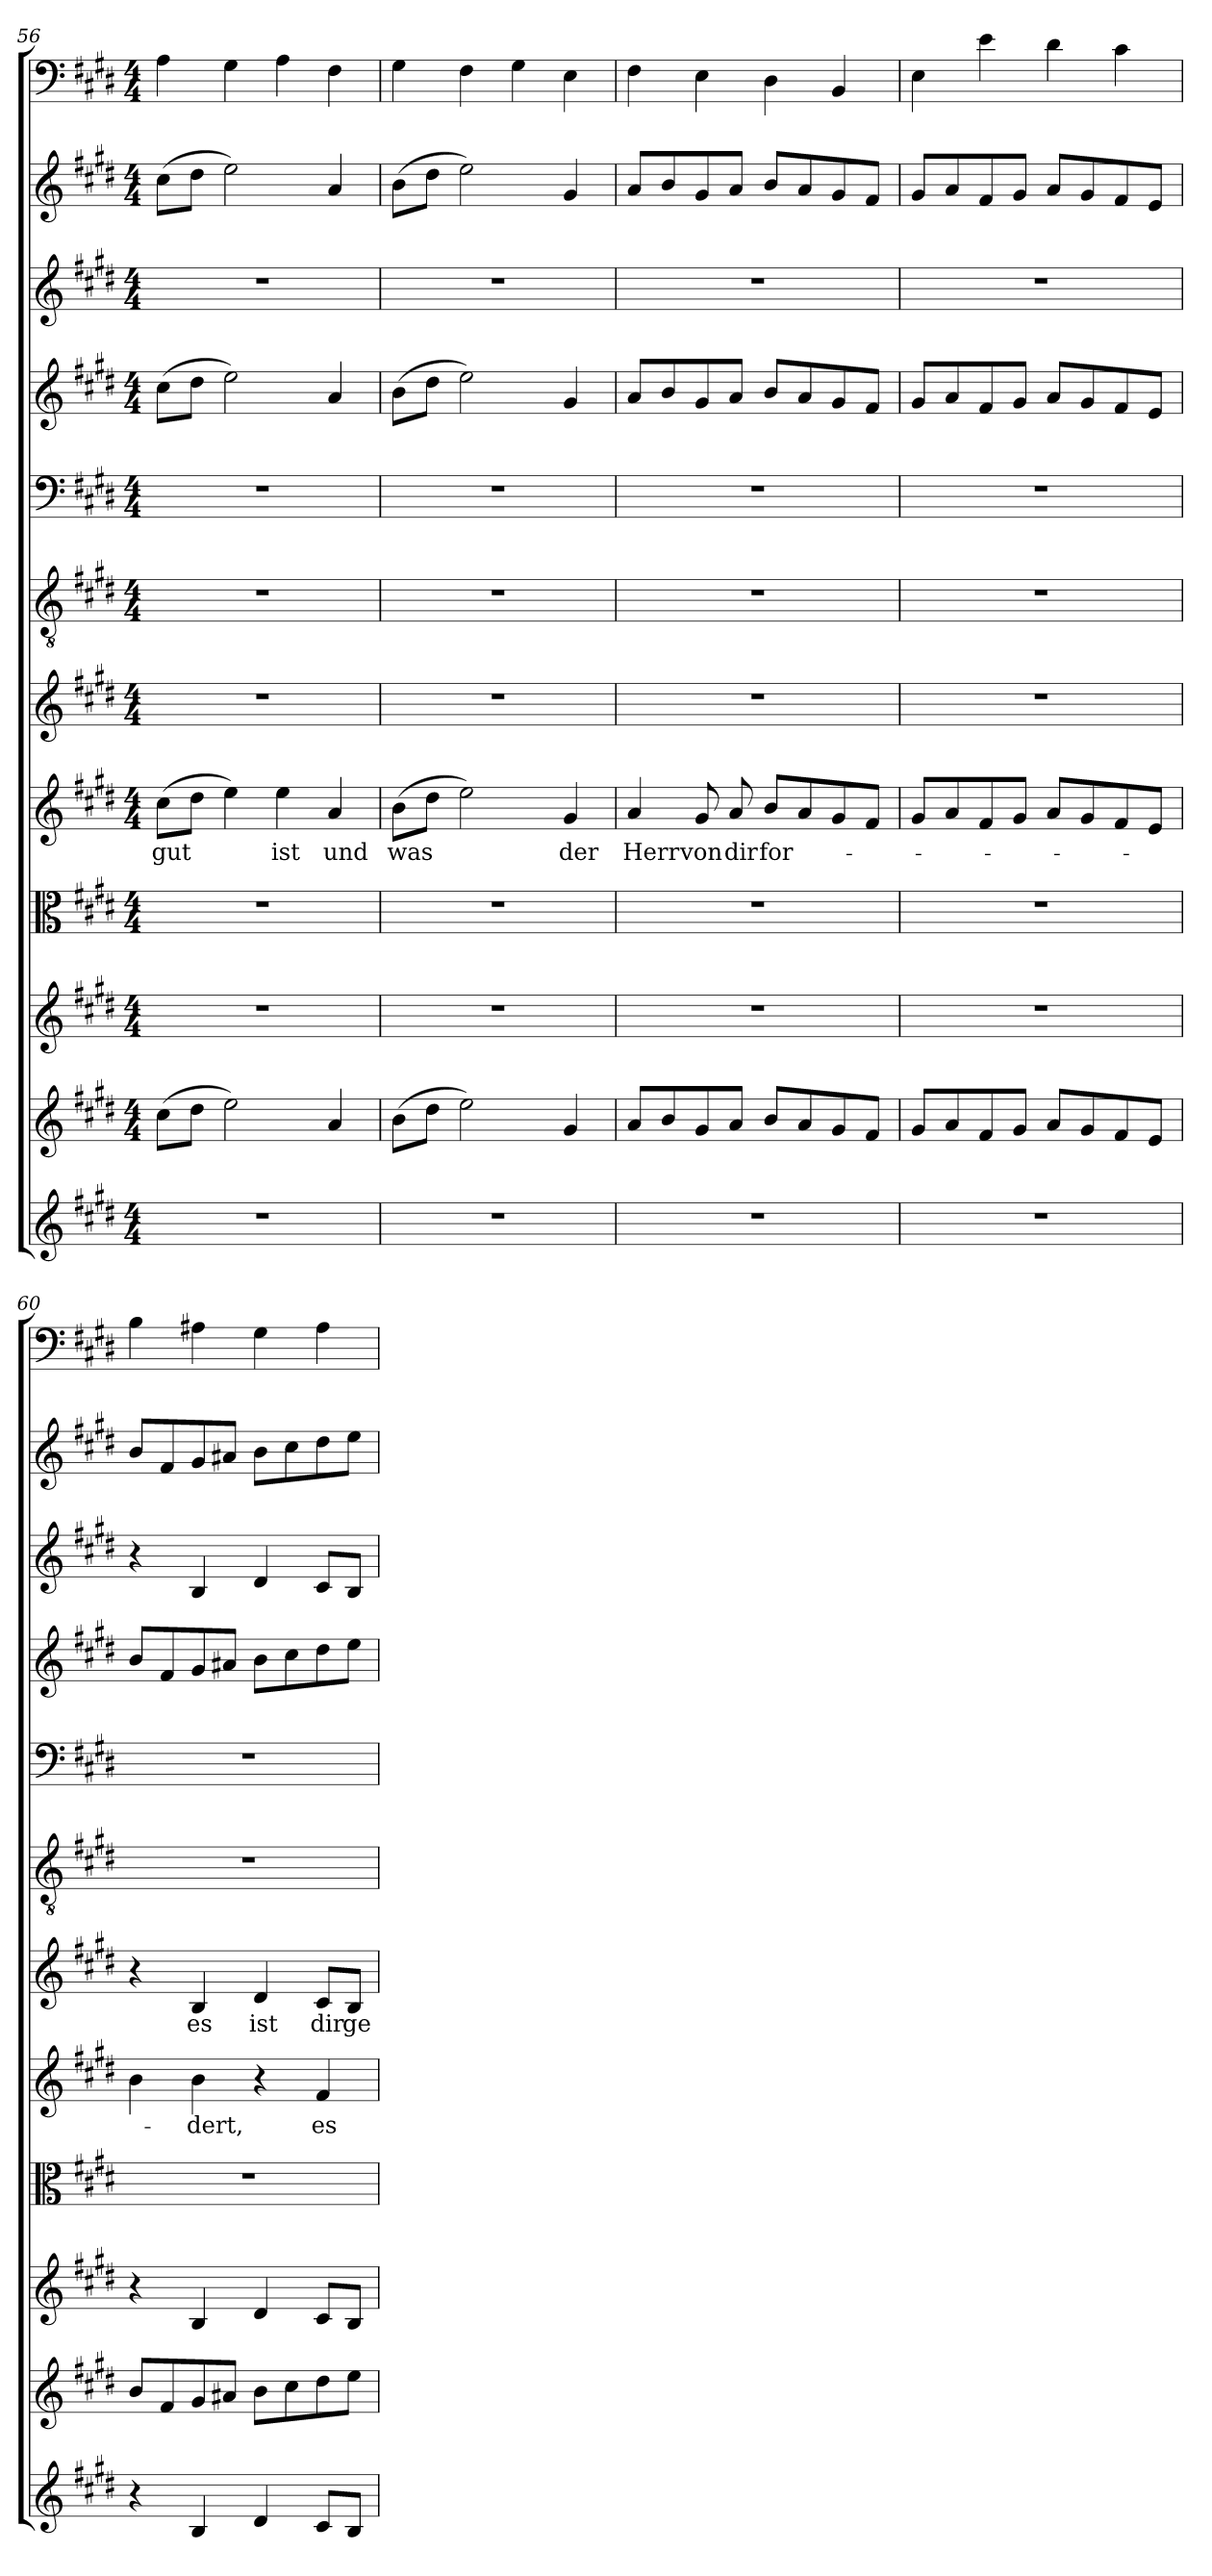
**kern	**kern	**kern	**kern	**kern	**text	**kern	**text	**kern	**kern	**kern	**kern	**kern	**kern
*part12	*part11	*part10	*part9	*part8	*part8	*part7	*part7	*part6	*part5	*part4	*part3	*part2	*part1
*staff12	*staff11	*staff10	*staff9	*staff8	*staff8	*staff7	*staff7	*staff6	*staff5	*staff4	*staff3	*staff2	*staff1
*clefG2	*clefG2	*clefG2	*clefC3	*clefG2	*	*clefG2	*	*clefGv2	*clefF4	*clefG2	*clefG2	*clefG2	*clefF4
*k[f#c#g#d#]	*k[f#c#g#d#]	*k[f#c#g#d#]	*k[f#c#g#d#]	*k[f#c#g#d#]	*	*k[f#c#g#d#]	*	*k[f#c#g#d#]	*k[f#c#g#d#]	*k[f#c#g#d#]	*k[f#c#g#d#]	*k[f#c#g#d#]	*k[f#c#g#d#]
*E:	*E:	*E:	*E:	*E:	*	*E:	*	*E:	*E:	*E:	*E:	*E:	*E:
*M4/4	*M4/4	*M4/4	*M4/4	*M4/4	*	*M4/4	*	*M4/4	*M4/4	*M4/4	*M4/4	*M4/4	*M4/4
=56	=56	=56	=56	=56	=56	=56	=56	=56	=56	=56	=56	=56	=56
1r	(8cc#\L	1r	1r	(8cc#\L	gut	1r	.	1r	1r	(8cc#\L	1r	(8cc#\L	4A\
.	8dd#\J	.	.	8dd#\J	.	.	.	.	.	8dd#\J	.	8dd#\J	.
.	2ee\)	.	.	4ee\)	.	.	.	.	.	2ee\)	.	2ee\)	4G#\
.	.	.	.	4ee\	ist	.	.	.	.	.	.	.	4A\
.	4a/	.	.	4a/	und	.	.	.	.	4a/	.	4a/	4F#\
=57	=57	=57	=57	=57	=57	=57	=57	=57	=57	=57	=57	=57	=57
1r	(8b\L	1r	1r	(8b\L	was	1r	.	1r	1r	(8b\L	1r	(8b\L	4G#\
.	8dd#\J	.	.	8dd#\J	.	.	.	.	.	8dd#\J	.	8dd#\J	.
.	2ee\)	.	.	2ee\)	.	.	.	.	.	2ee\)	.	2ee\)	4F#\
.	.	.	.	.	.	.	.	.	.	.	.	.	4G#\
.	4g#/	.	.	4g#/	der	.	.	.	.	4g#/	.	4g#/	4E\
=58	=58	=58	=58	=58	=58	=58	=58	=58	=58	=58	=58	=58	=58
1r	8a/L	1r	1r	4a/	Herr	1r	.	1r	1r	8a/L	1r	8a/L	4F#\
.	8b/	.	.	.	.	.	.	.	.	8b/	.	8b/	.
.	8g#/	.	.	8g#/	von	.	.	.	.	8g#/	.	8g#/	4E\
.	8a/J	.	.	8a/	dir	.	.	.	.	8a/J	.	8a/J	.
.	8b/L	.	.	8b/L	for-	.	.	.	.	8b/L	.	8b/L	4D#\
.	8a/	.	.	8a/	.	.	.	.	.	8a/	.	8a/	.
.	8g#/	.	.	8g#/	.	.	.	.	.	8g#/	.	8g#/	4BB/
.	8f#/J	.	.	8f#/J	.	.	.	.	.	8f#/J	.	8f#/J	.
=59	=59	=59	=59	=59	=59	=59	=59	=59	=59	=59	=59	=59	=59
1r	8g#/L	1r	1r	8g#/L	.	1r	.	1r	1r	8g#/L	1r	8g#/L	4E\
.	8a/	.	.	8a/	.	.	.	.	.	8a/	.	8a/	.
.	8f#/	.	.	8f#/	.	.	.	.	.	8f#/	.	8f#/	4e\
.	8g#/J	.	.	8g#/J	.	.	.	.	.	8g#/J	.	8g#/J	.
.	8a/L	.	.	8a/L	.	.	.	.	.	8a/L	.	8a/L	4d#\
.	8g#/	.	.	8g#/	.	.	.	.	.	8g#/	.	8g#/	.
.	8f#/	.	.	8f#/	.	.	.	.	.	8f#/	.	8f#/	4c#\
.	8e/J	.	.	8e/J	.	.	.	.	.	8e/J	.	8e/J	.
=60	=60	=60	=60	=60	=60	=60	=60	=60	=60	=60	=60	=60	=60
4r	8b/L	4r	1r	4b\	.	4r	.	1r	1r	8b/L	4r	8b/L	4B\
.	8f#/	.	.	.	.	.	.	.	.	8f#/	.	8f#/	.
4B/	8g#/	4B/	.	4b\	-dert,	4B/	es	.	.	8g#/	4B/	8g#/	4A#X\
.	8a#X/J	.	.	.	.	.	.	.	.	8a#X/J	.	8a#X/J	.
4d#/	8b\L	4d#/	.	4r	.	4d#/	ist	.	.	8b\L	4d#/	8b\L	4G#\
.	8cc#\	.	.	.	.	.	.	.	.	8cc#\	.	8cc#\	.
8c#/L	8dd#\	8c#/L	.	4f#/	es	8c#/L	dir	.	.	8dd#\	8c#/L	8dd#\	4A#\
8B/J	8ee\J	8B/J	.	.	.	8B/J	ge-	.	.	8ee\J	8B/J	8ee\J	.
=	=	=	=	=	=	=	=	=	=	=	=	=	=
*-	*-	*-	*-	*-	*-	*-	*-	*-	*-	*-	*-	*-	*-
